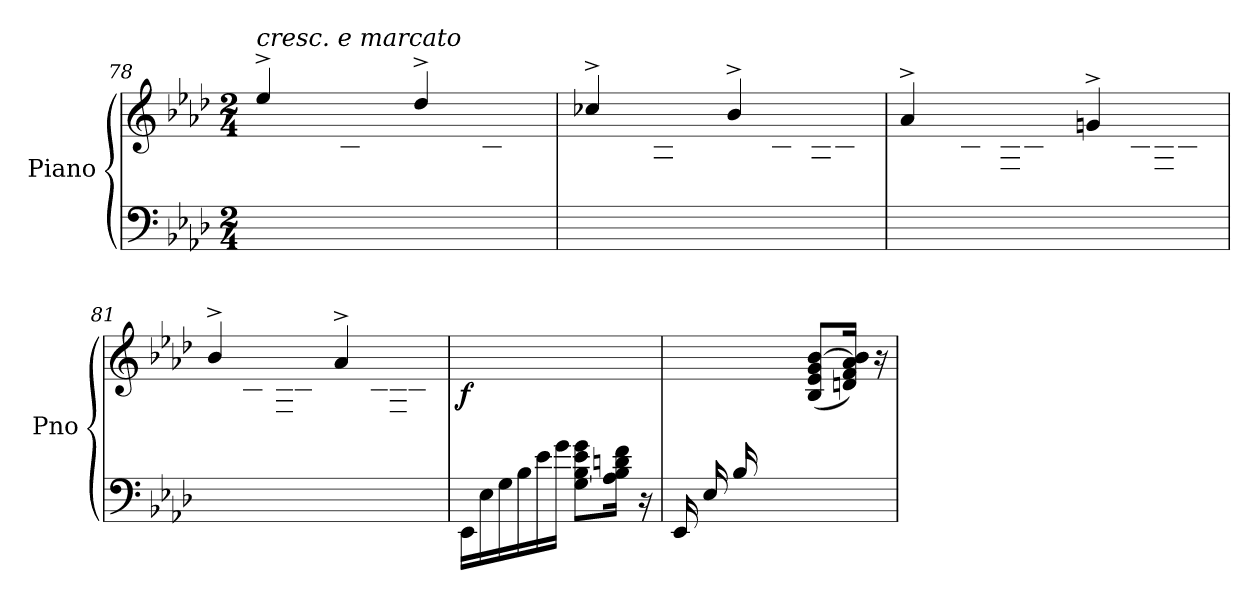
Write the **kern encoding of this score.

**kern	**kern	**dynam
*part1	*part1	*part1
*staff2	*staff1	*staff1/2
*I"Piano	*	*
*I'Pno	*	*
!!LO:LB:g=z
*clefF4	*clefG2	*
*k[b-e-a-d-]	*k[b-e-a-d-]	*
*M2/4	*M2/4	*
=78	=78	=78
*	*^	*
*	*	*Xtuplet	*
!	!LO:TX:a:i:t=cresc. e marcato	!	!
2ryy	4ee-^/	24ee-\LLyy	.
.	.	24g-X\	.
.	.	24e-\	.
.	.	24c-X\	.
.	.	24e-\	.
.	.	24g-\JJ	.
.	4dd-^/	24dd-\LLyy	.
.	.	24gn\	.
.	.	24e-\	.
.	.	24B-\	.
.	.	24e-\	.
.	.	24g\JJ	.
=79	=79	=79	=79
2ryy	4cc-X^/	24cc-\LLyy	.
.	.	24a-\	.
.	.	24e-\	.
.	.	24A-\	.
.	.	24e-\	.
.	.	24a-\JJ	.
.	4b-^/	24b-\LLyy	.
.	.	24e-\	.
.	.	24B-\	.
.	.	24G-X\	.
.	.	24B-\	.
.	.	24e-\JJ	.
=80	=80	=80	=80
2ryy	4a-^/	24a-\LLyy	.
.	.	24e-\	.
.	.	24c-X\	.
.	.	24F-X\	.
.	.	24c-\	.
.	.	24e-\JJ	.
.	4gn^/	24g\LLyy	.
.	.	24e-\	.
.	.	24c-\	.
.	.	24F-\	.
.	.	24c-\	.
.	.	24e-\JJ	.
=81	=81	=81	=81
2ryy	4b-^/	24b-\LLyy	.
.	.	24dn\	.
.	.	24B-\	.
.	.	24F-X\	.
.	.	24B-\	.
.	.	24d\JJ	.
.	4a-^/	24a-\LLyy	.
.	.	24d\	.
.	.	24B-\	.
.	.	24F-\	.
.	.	24B-\	.
.	.	24d\JJ	.
*	*v	*v	*
!!LO:LB:g=z
=82	=82	=82
*Xtuplet	*	*
*	*^	*
!	!	!	!LO:DY:b
*	*v	*v	*
24EE-\LL	2ryy	f
24E-\	.	.
24G\	.	.
24B-\	.	.
24e-\	.	.
24g\JJ	.	.
8G\ [8B-\ 8e-\ 8g\L	.	.
16A-\ 16B-\] 16dn\ 16f\Jk	.	.
16r	.	.
=83	=83	=83
*	*^	*
24EE-/LL	4ryy	8ryy	.
24E-/	.	.	.
24B-/	.	.	.
8ryy	.	24e-\	.
.	.	24g\	.
.	.	24b-\JJ	.
4ryy	(8B-/ 8e-/ 8g/ [8b-/L	4ryy	.
.	16dn/ 16f/ 16a-/ 16b-/]Jk)	.	.
.	16r	.	.
*	*v	*v	*
=	=	=
*-	*-	*-
